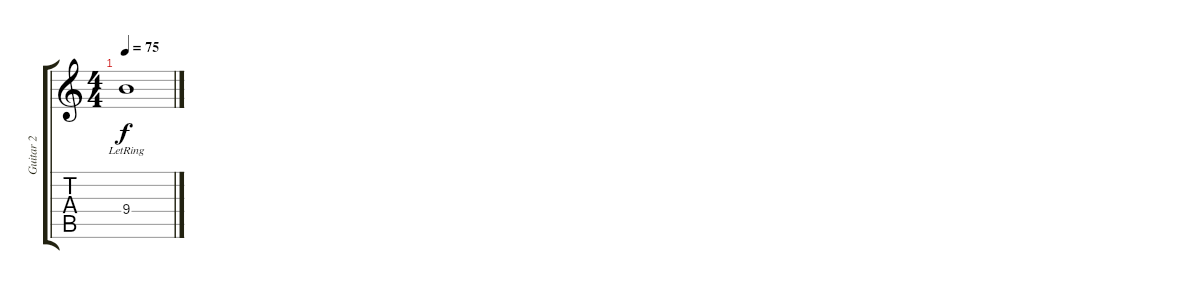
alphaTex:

\track ("Guitar 2" "Guitar 2") {instrument electricguitarclean}
\staff {score tabs}
\tuning (E4 B3 G3 D3 A2 E2) {hide}
\ts (4 4)
\tempo 75
\clef g2
\ks c
9.4{lr}.1{dy f}
